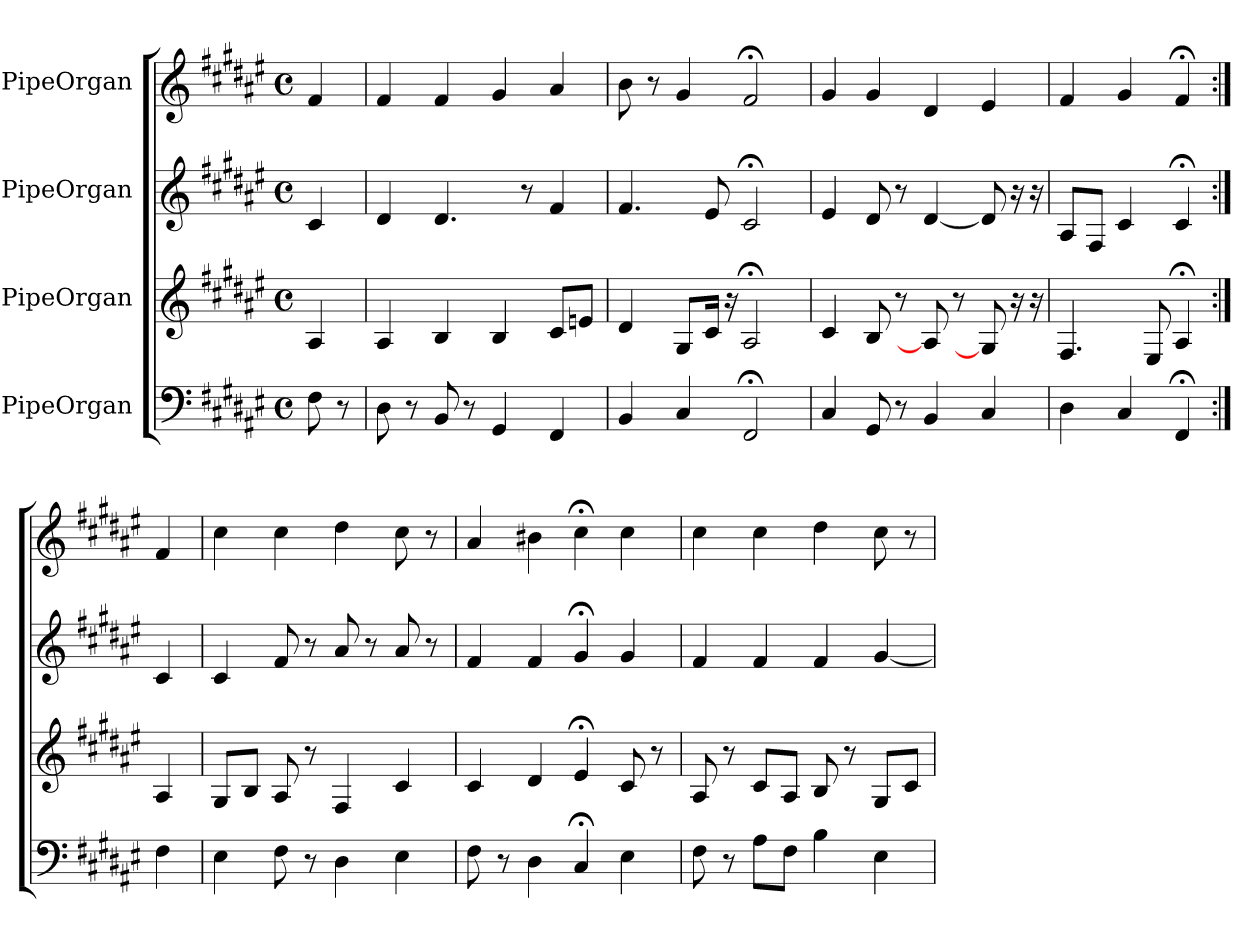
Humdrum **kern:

**kern	**kern	**kern	**kern
*part4	*part3	*part2	*part1
*staff4	*staff3	*staff2	*staff1
*I"PipeOrgan	*I"PipeOrgan	*I"PipeOrgan	*I"PipeOrgan
*k[f#c#g#d#a#e#]	*k[f#c#g#d#a#e#]	*k[f#c#g#d#a#e#]	*k[f#c#g#d#a#e#]
*F#:	*F#:	*F#:	*F#:
*M4/4	*M4/4	*M4/4	*M4/4
*met(c)	*met(c)	*met(c)	*met(c)
*MM60	*MM60	*MM60	*MM60
=	=	=	=
8F#	4A#	4c#	4f#
8r	.	.	.
=1	=1	=1	=1
8D#	4A#	4d#	4f#
8r	.	.	.
8BB	4B	4.d#	4f#
8r	.	.	.
4GG#	4B	.	4g#
.	.	8r	.
4FF#	8c#L	4f#	4a#
.	8enJ	.	.
=2	=2	=2	=2
4BB	4d#	4.f#	8b
.	.	.	8r
4C#	8G#L	.	4g#
.	16c#Jk	8e#	.
.	16r	.	.
2FF#;<	2A#;<	2c#;<	2f#;<
=3	=3	=3	=3
4C#	4c#	4e#	4g#
8GG#	8B	8d#	4g#
8r	8r	8r	.
4BB	8A#]	[4d#	4d#
.	8r	.	.
4C#	8G#]	8d#]	4e#
.	16r	16r	.
.	16r	16r	.
=4	=4	=4	=4
4D#	4.F#	8A#L	4f#
.	.	8F#J	.
4C#	.	4c#	4g#
.	8E#	.	.
4FF#;<	4A#;<	4c#;<	4f#;<
=:|!	=:|!	=:|!	=:|!
4F#	4A#	4c#	4f#
=5	=5	=5	=5
4E#	8G#L	4c#	4cc#
.	8BJ	.	.
8F#	8A#	8f#	4cc#
8r	8r	8r	.
4D#	4F#	8a#	4dd#
.	.	8r	.
4E#	4c#	8a#	8cc#
.	.	8r	8r
=6	=6	=6	=6
8F#	4c#	4f#	4a#
8r	.	.	.
4D#	4d#	4f#	4b#X
4C#;<	4e#;<	4g#;<	4cc#;<
4E#	8c#	4g#	4cc#
.	8r	.	.
=7	=7	=7	=7
8F#	8A#	4f#	4cc#
8r	8r	.	.
8A#L	8c#L	4f#	4cc#
8F#J	8A#J	.	.
4B	8B	4f#	4dd#
.	8r	.	.
4E#	8G#L	[4g#	8cc#
.	8c#J	.	8r
=	=	=	=
*-	*-	*-	*-
